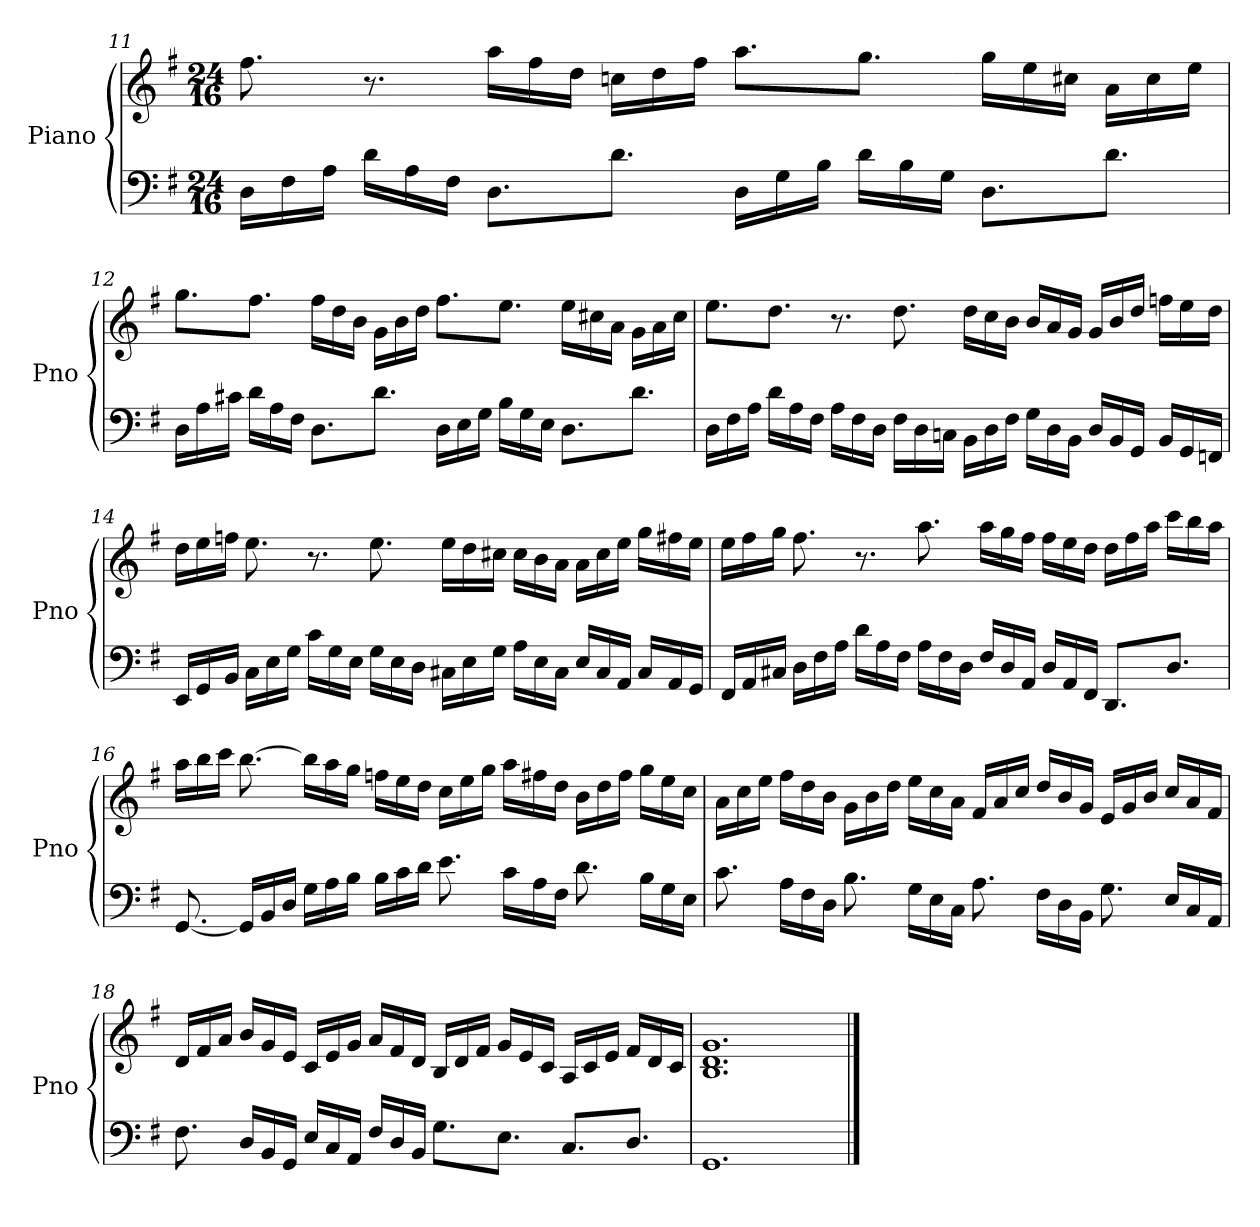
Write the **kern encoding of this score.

**kern	**kern
*part1	*part1
*staff2	*staff1
*I"Piano	*
*I'Pno	*
!!LO:PB:g=z
*clefF4	*clefG2
*k[f#]	*k[f#]
*G:	*G:
*M24/16	*M24/16
=11	=11
16D\LL	8.ff#\
16F#\	.
16A\JJ	.
16d\LL	8.r
16A\	.
16F#\JJ	.
8.D\L	16aa\LL
.	16ff#\
.	16dd\JJ
8.d\J	16ccn\LL
.	16dd\
.	16ff#\JJ
16D\LL	8.aa\L
16G\	.
16B\JJ	.
16d\LL	8.gg\J
16B\	.
16G\JJ	.
8.D\L	16gg\LL
.	16ee\
.	16cc#X\JJ
8.d\J	16a\LL
.	16cc#\
.	16ee\JJ
!!LO:LB:g=z
=12	=12
16D\LL	8.gg\L
16A\	.
16c#X\JJ	.
16d\LL	8.ff#\J
16A\	.
16F#\JJ	.
8.D\L	16ff#\LL
.	16dd\
.	16b\JJ
8.d\J	16g\LL
.	16b\
.	16dd\JJ
16D\LL	8.ff#\L
16E\	.
16G\JJ	.
16B\LL	8.ee\J
16G\	.
16E\JJ	.
8.D\L	16ee\LL
.	16cc#X\
.	16a\JJ
8.d\J	16g\LL
.	16a\
.	16cc#\JJ
!!LO:LB:g=z
=13	=13
16D\LL	8.ee\L
16F#\	.
16A\JJ	.
16d\LL	8.dd\J
16A\	.
16F#\JJ	.
16A\LL	8.r
16F#\	.
16D\JJ	.
16F#\LL	8.dd\
16D\	.
16Cn\JJ	.
16BB\LL	16dd\LL
16D\	16cc\
16F#\JJ	16b\JJ
16G\LL	16b/LL
16D\	16a/
16BB\JJ	16g/JJ
16D/LL	16g/LL
16BB/	16b/
16GG/JJ	16dd/JJ
16BB/LL	16ffn\LL
16GG/	16ee\
16FFn/JJ	16dd\JJ
!!LO:LB:g=z
=14	=14
16EE/LL	16dd\LL
16GG/	16ee\
16BB/JJ	16ffn\JJ
16C\LL	8.ee\
16E\	.
16G\JJ	.
16c\LL	8.r
16G\	.
16E\JJ	.
16G\LL	8.ee\
16E\	.
16D\JJ	.
16C#X\LL	16ee\LL
16E\	16dd\
16G\JJ	16cc#X\JJ
16A\LL	16cc#\LL
16E\	16b\
16C#\JJ	16a\JJ
16E/LL	16a\LL
16C#/	16cc#\
16AA/JJ	16ee\JJ
16C#/LL	16gg\LL
16AA/	16ff#X\
16GG/JJ	16ee\JJ
!!LO:LB:g=z
=15	=15
16FF#/LL	16ee\LL
16AA/	16ff#\
16C#X/JJ	16gg\JJ
16D\LL	8.ff#\
16F#\	.
16A\JJ	.
16d\LL	8.r
16A\	.
16F#\JJ	.
16A\LL	8.aa\
16F#\	.
16D\JJ	.
16F#/LL	16aa\LL
16D/	16gg\
16AA/JJ	16ff#\JJ
16D/LL	16ff#\LL
16AA/	16ee\
16FF#/JJ	16dd\JJ
8.DD/L	16dd\LL
.	16ff#\
.	16aa\JJ
8.D/J	16ccc\LL
.	16bb\
.	16aa\JJ
!!LO:PB:g=z
=16	=16
[8.GG/	16aa\LL
.	16bb\
.	16ccc\JJ
16GG/LL]	[8.bb\
16BB/	.
16D/JJ	.
16G\LL	16bb\LL]
16A\	16aa\
16B\JJ	16gg\JJ
16B\LL	16ffn\LL
16c\	16ee\
16d\JJ	16dd\JJ
8.e\	16cc\LL
.	16ee\
.	16gg\JJ
16c\LL	16aa\LL
16A\	16ff#X\
16F#\JJ	16dd\JJ
8.d\	16b\LL
.	16dd\
.	16ff#\JJ
16B\LL	16gg\LL
16G\	16ee\
16E\JJ	16cc\JJ
!!LO:PB:g=z
=17	=17
8.c\	16a\LL
.	16cc\
.	16ee\JJ
16A\LL	16ff#\LL
16F#\	16dd\
16D\JJ	16b\JJ
8.B\	16g\LL
.	16b\
.	16dd\JJ
16G\LL	16ee\LL
16E\	16cc\
16C\JJ	16a\JJ
8.A\	16f#/LL
.	16a/
.	16cc/JJ
16F#\LL	16dd/LL
16D\	16b/
16BB\JJ	16g/JJ
8.G\	16e/LL
.	16g/
.	16b/JJ
16E/LL	16cc/LL
16C/	16a/
16AA/JJ	16f#/JJ
!!LO:LB:g=z
=18	=18
8.F#\	16d/LL
.	16f#/
.	16a/JJ
16D/LL	16b/LL
16BB/	16g/
16GG/JJ	16e/JJ
16E/LL	16c/LL
16C/	16e/
16AA/JJ	16g/JJ
16F#/LL	16a/LL
16D/	16f#/
16BB/JJ	16d/JJ
8.G\L	16B/LL
.	16d/
.	16f#/JJ
8.E\J	16g/LL
.	16e/
.	16c/JJ
8.C/L	16A/LL
.	16c/
.	16e/JJ
8.D/J	16f#/LL
.	16d/
.	16c/JJ
=19	=19
1.GG	1.B 1.d 1.g
==	==
*-	*-
